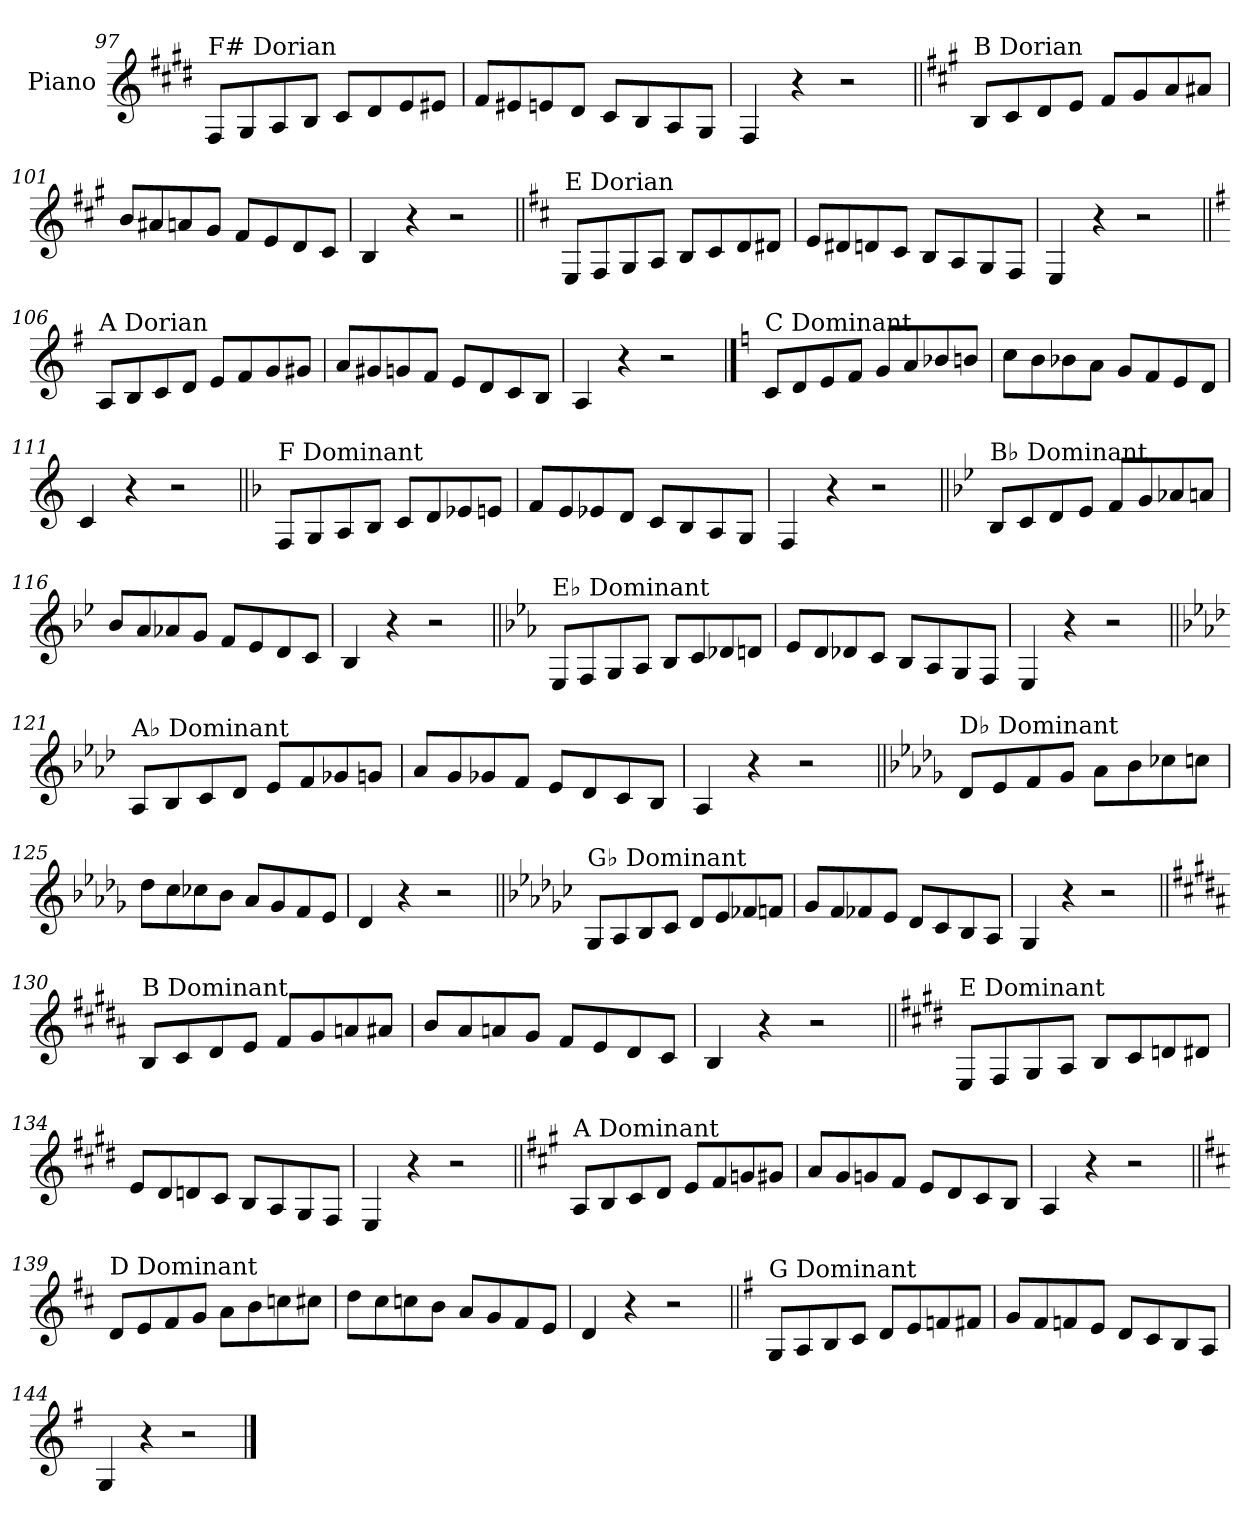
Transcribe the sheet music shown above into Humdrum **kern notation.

**kern
*part1
*staff1
*I"Piano
*I'Pno.
!!LO:LB:g=z
*clefG2
*k[f#c#g#d#]
=97
!LO:TX:a:t=F# Dorian
8F#/L
8G#/
8A/
8B/J
8c#/L
8d#/
8e/
8e#X/J
=98
8f#/L
8e#X/
8en/
8d#/J
8c#/L
8B/
8A/
8G#/J
=99
4F#/
4r
2r
=100||
*k[f#c#g#]
!LO:TX:a:t=B Dorian
8B/L
8c#/
8d/
8e/J
8f#/L
8g#/
8a/
8a#X/J
=101
8b/L
8a#X/
8an/
8g#/J
8f#/L
8e/
8d/
8c#/J
=102
4B/
4r
2r
!!LO:LB:g=z
=103||
*k[f#c#]
!LO:TX:a:t=E Dorian
8E/L
8F#/
8G/
8A/J
8B/L
8c#/
8d/
8d#X/J
=104
8e/L
8d#X/
8dn/
8c#/J
8B/L
8A/
8G/
8F#/J
=105
4E/
4r
2r
=106||
*k[f#]
!LO:TX:a:t=A Dorian
8A/L
8B/
8c/
8d/J
8e/L
8f#/
8g/
8g#X/J
=107
8a/L
8g#X/
8gn/
8f#/J
8e/L
8d/
8c/
8B/J
=108
4A/
4r
2r
!!LO:PB:g=z
==109
*k[]
!LO:TX:a:t=C Dominant
8c/L
8d/
8e/
8f/J
8g/L
8a/
8b-X/
8bn/J
=110
8cc\L
8b\
8b-X\
8a\J
8g/L
8f/
8e/
8d/J
=111
4c/
4r
2r
=112||
*k[b-]
!LO:TX:a:t=F Dominant
8F/L
8G/
8A/
8B-/J
8c/L
8d/
8e-X/
8en/J
=113
8f/L
8e/
8e-X/
8d/J
8c/L
8B-/
8A/
8G/J
=114
4F/
4r
2r
!!LO:LB:g=z
=115||
*k[b-e-]
!LO:TX:a:t=B♭ Dominant
8B-/L
8c/
8d/
8e-/J
8f/L
8g/
8a-X/
8an/J
=116
8b-/L
8a/
8a-X/
8g/J
8f/L
8e-/
8d/
8c/J
=117
4B-/
4r
2r
=118||
*k[b-e-a-]
!LO:TX:a:t=E♭ Dominant
8E-/L
8F/
8G/
8A-/J
8B-/L
8c/
8d-X/
8dn/J
=119
8e-/L
8d/
8d-X/
8c/J
8B-/L
8A-/
8G/
8F/J
=120
4E-/
4r
2r
!!LO:LB:g=z
=121||
*k[b-e-a-d-]
!LO:TX:a:t=A♭ Dominant
8A-/L
8B-/
8c/
8d-/J
8e-/L
8f/
8g-X/
8gn/J
=122
8a-/L
8g/
8g-X/
8f/J
8e-/L
8d-/
8c/
8B-/J
=123
4A-/
4r
2r
=124||
*k[b-e-a-d-g-]
!LO:TX:a:t=D♭ Dominant
8d-/L
8e-/
8f/
8g-/J
8a-\L
8b-\
8cc-X\
8ccn\J
=125
8dd-\L
8cc\
8cc-X\
8b-\J
8a-/L
8g-/
8f/
8e-/J
=126
4d-/
4r
2r
!!LO:LB:g=z
=127||
*k[b-e-a-d-g-c-]
!LO:TX:a:t=G♭ Dominant
8G-/L
8A-/
8B-/
8c-/J
8d-/L
8e-/
8f-X/
8fn/J
=128
8g-/L
8f/
8f-X/
8e-/J
8d-/L
8c-/
8B-/
8A-/J
=129
4G-/
4r
2r
=130||
*k[f#c#g#d#a#]
!LO:TX:a:t=B Dominant
8B/L
8c#/
8d#/
8e/J
8f#/L
8g#/
8an/
8a#X/J
=131
8b/L
8a#/
8an/
8g#/J
8f#/L
8e/
8d#/
8c#/J
=132
4B/
4r
2r
!!LO:LB:g=z
=133||
*k[f#c#g#d#]
!LO:TX:a:t=E Dominant
8E/L
8F#/
8G#/
8A/J
8B/L
8c#/
8dn/
8d#X/J
=134
8e/L
8d#/
8dn/
8c#/J
8B/L
8A/
8G#/
8F#/J
=135
4E/
4r
2r
=136||
*k[f#c#g#]
!LO:TX:a:t=A Dominant
8A/L
8B/
8c#/
8d/J
8e/L
8f#/
8gn/
8g#X/J
=137
8a/L
8g#/
8gn/
8f#/J
8e/L
8d/
8c#/
8B/J
=138
4A/
4r
2r
!!LO:LB:g=z
=139||
*k[f#c#]
!LO:TX:a:t=D Dominant
8d/L
8e/
8f#/
8g/J
8a\L
8b\
8ccn\
8cc#X\J
=140
8dd\L
8cc#\
8ccn\
8b\J
8a/L
8g/
8f#/
8e/J
=141
4d/
4r
2r
=142||
*k[f#]
!LO:TX:a:t=G Dominant
8G/L
8A/
8B/
8c/J
8d/L
8e/
8fn/
8f#X/J
=143
8g/L
8f#/
8fn/
8e/J
8d/L
8c/
8B/
8A/J
=144
4G/
4r
2r
==
*-
